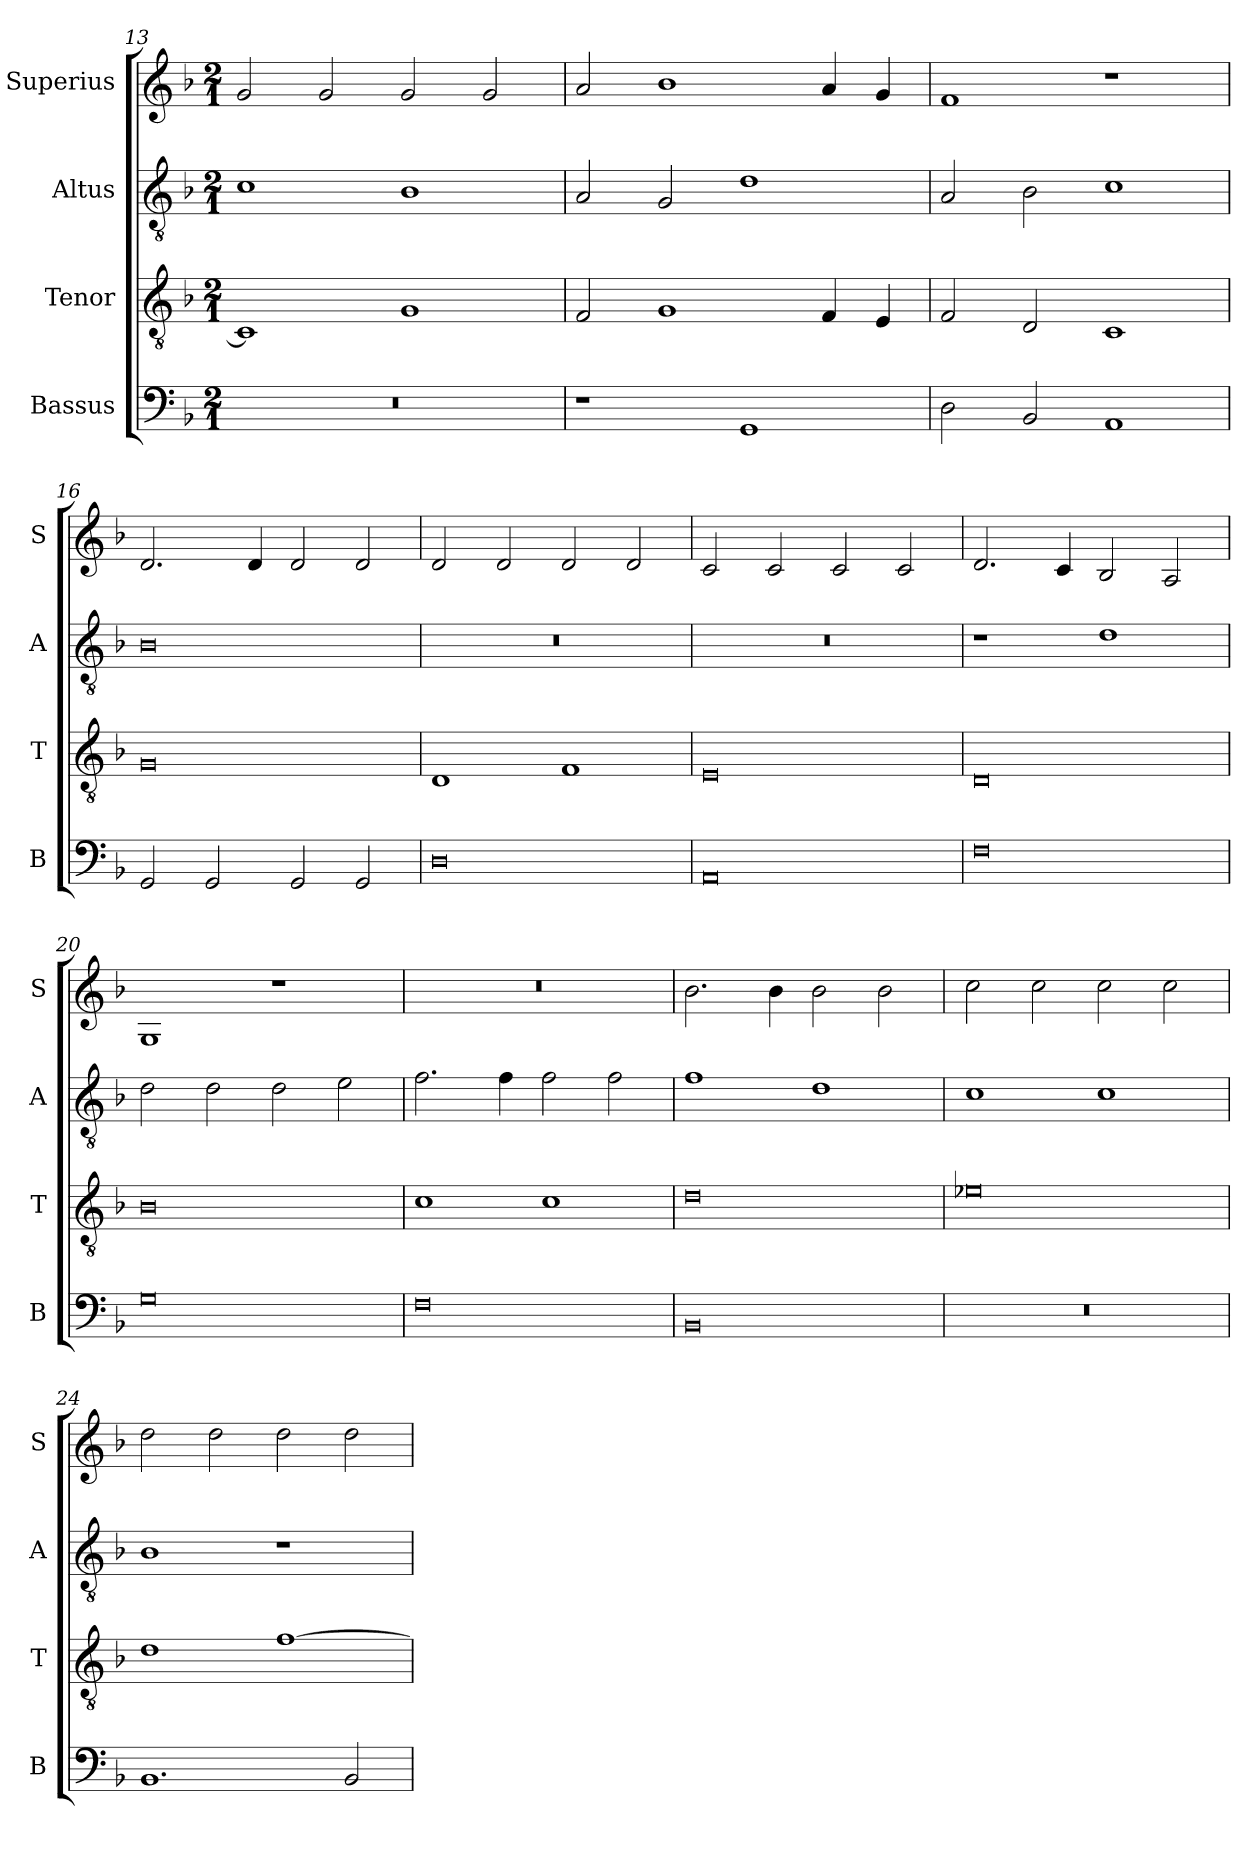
**kern	**kern	**kern	**kern
*part4	*part3	*part2	*part1
*staff4	*staff3	*staff2	*staff1
*I"Bassus	*I"Tenor	*I"Altus	*I"Superius
*I'B	*I'T	*I'A	*I'S
*clefF4	*clefGv2	*clefGv2	*clefG2
*k[b-]	*k[b-]	*k[b-]	*k[b-]
*M2/1	*M2/1	*M2/1	*M2/1
=13	=13	=13	=13
0r	1C]	1c	2g/
.	.	.	2g/
.	1G	1B-	2g/
.	.	.	2g/
=14	=14	=14	=14
1r	2F/	2A/	2a/
.	1G	2G/	1b-
1GG	.	1d	.
.	4F/	.	4a/
.	4E/	.	4g/
=15	=15	=15	=15
2D\	2F/	2A/	1f
2BB-/	2D/	2B-\	.
1AA	1C	1c	1r
=16	=16	=16	=16
2GG/	0G	0B-	2.d/
2GG/	.	.	.
.	.	.	4d/
2GG/	.	.	2d/
2GG/	.	.	2d/
=17	=17	=17	=17
0D	1D	0r	2d/
.	.	.	2d/
.	1F	.	2d/
.	.	.	2d/
=18	=18	=18	=18
0AA	0E	0r	2c/
.	.	.	2c/
.	.	.	2c/
.	.	.	2c/
=19	=19	=19	=19
0F	0D	1r	2.d/
.	.	.	4c/
.	.	1d	2B-/
.	.	.	2A/
=20	=20	=20	=20
0G	0B-	2d\	1G
.	.	2d\	.
.	.	2d\	1r
.	.	2e\	.
=21	=21	=21	=21
0F	1c	2.f\	0r
.	.	4f\	.
.	1c	2f\	.
.	.	2f\	.
=22	=22	=22	=22
0BB-	0d	1f	2.b-\
.	.	.	4b-\
.	.	1d	2b-\
.	.	.	2b-\
=23	=23	=23	=23
0r	0e-X	1c	2cc\
.	.	.	2cc\
.	.	1c	2cc\
.	.	.	2cc\
=24	=24	=24	=24
1.BB-	1d	1B-	2dd\
.	.	.	2dd\
.	[1f	1r	2dd\
2BB-/	.	.	2dd\
=	=	=	=
*-	*-	*-	*-
